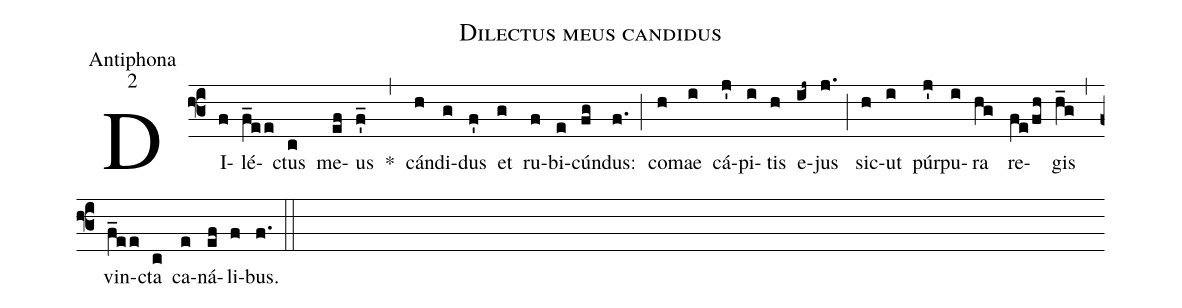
name:Dilectus meus candidus;
office-part:Antiphona;
mode:2;
%%
(f3) DI(f)lé(f_ee)ctus(c) me(ef)us(f'_) *(,) cán(h)di(g)dus(f') et(g) ru(f)bi(e)cún(fg)dus:(f.) (;) co(h)mae(i) cá(j')pi(i)tis(h) e(ij~)jus(j.) (;) sic(h)ut(i) púr(j')pu(i)ra(hg) re(fe/fh)gis(h_g) (,) vin(f_ee)cta(c) ca(e)ná(ef)li(f)bus.(f.) (::)
